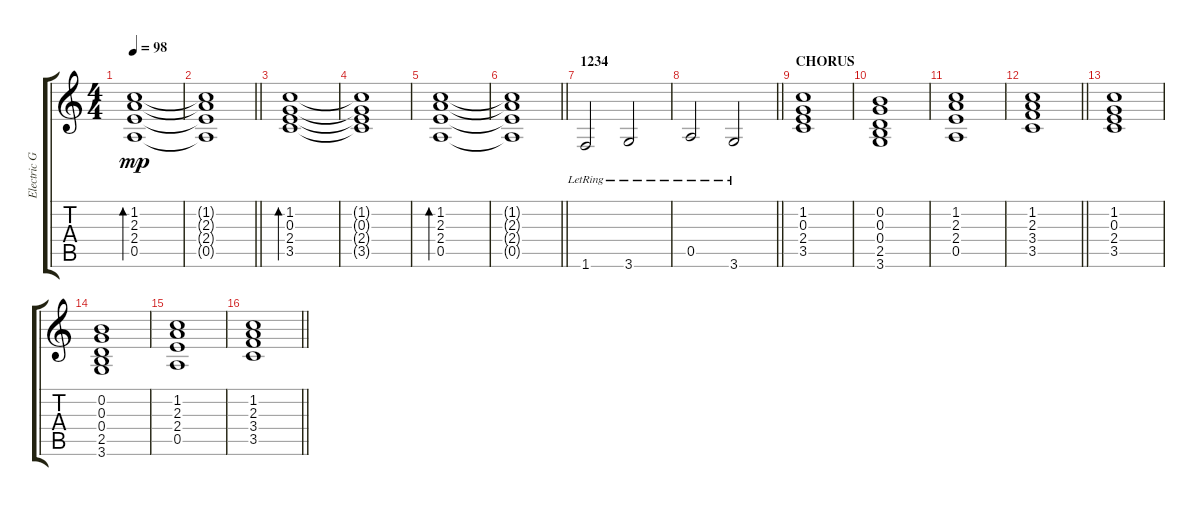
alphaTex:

\track ("Electric Guitar #2" "Electric G") {instrument electricguitarjazz}
\staff {score tabs}
\tuning (E4 B3 G3 D3 A2 E2) {hide}
\ts (4 4)
\tempo 98
\clef g2
\ks c
(1.2 2.3 2.4 0.5).1{bd 120 dy mp} |
\barLineRight lightlight
(1.2{t} 2.3{t} 2.4{t} 0.5{t}).1 |
(1.2 0.3 2.4 3.5).1{bd 120} |
(1.2{t} 0.3{t} 2.4{t} 3.5{t}).1 |
(1.2 2.3 2.4 0.5).1{bd 120} |
\barLineRight lightlight
(1.2{t} 2.3{t} 2.4{t} 0.5{t}).1 |
\section ("" "1234")
1.6{lr}.2 3.6{lr}.2 |
\barLineRight lightlight
0.5{lr}.2 3.6{lr}.2 |
\section ("" "CHORUS")
(1.2 0.3 2.4 3.5).1 |
(0.2 0.3 0.4 2.5 3.6).1 |
(1.2 2.3 2.4 0.5).1 |
\barLineRight lightlight
(1.2 2.3 3.4 3.5).1 |
(1.2 0.3 2.4 3.5).1 |
(0.2 0.3 0.4 2.5 3.6).1 |
(1.2 2.3 2.4 0.5).1 |
\barLineRight lightlight
(1.2 2.3 3.4 3.5).1
